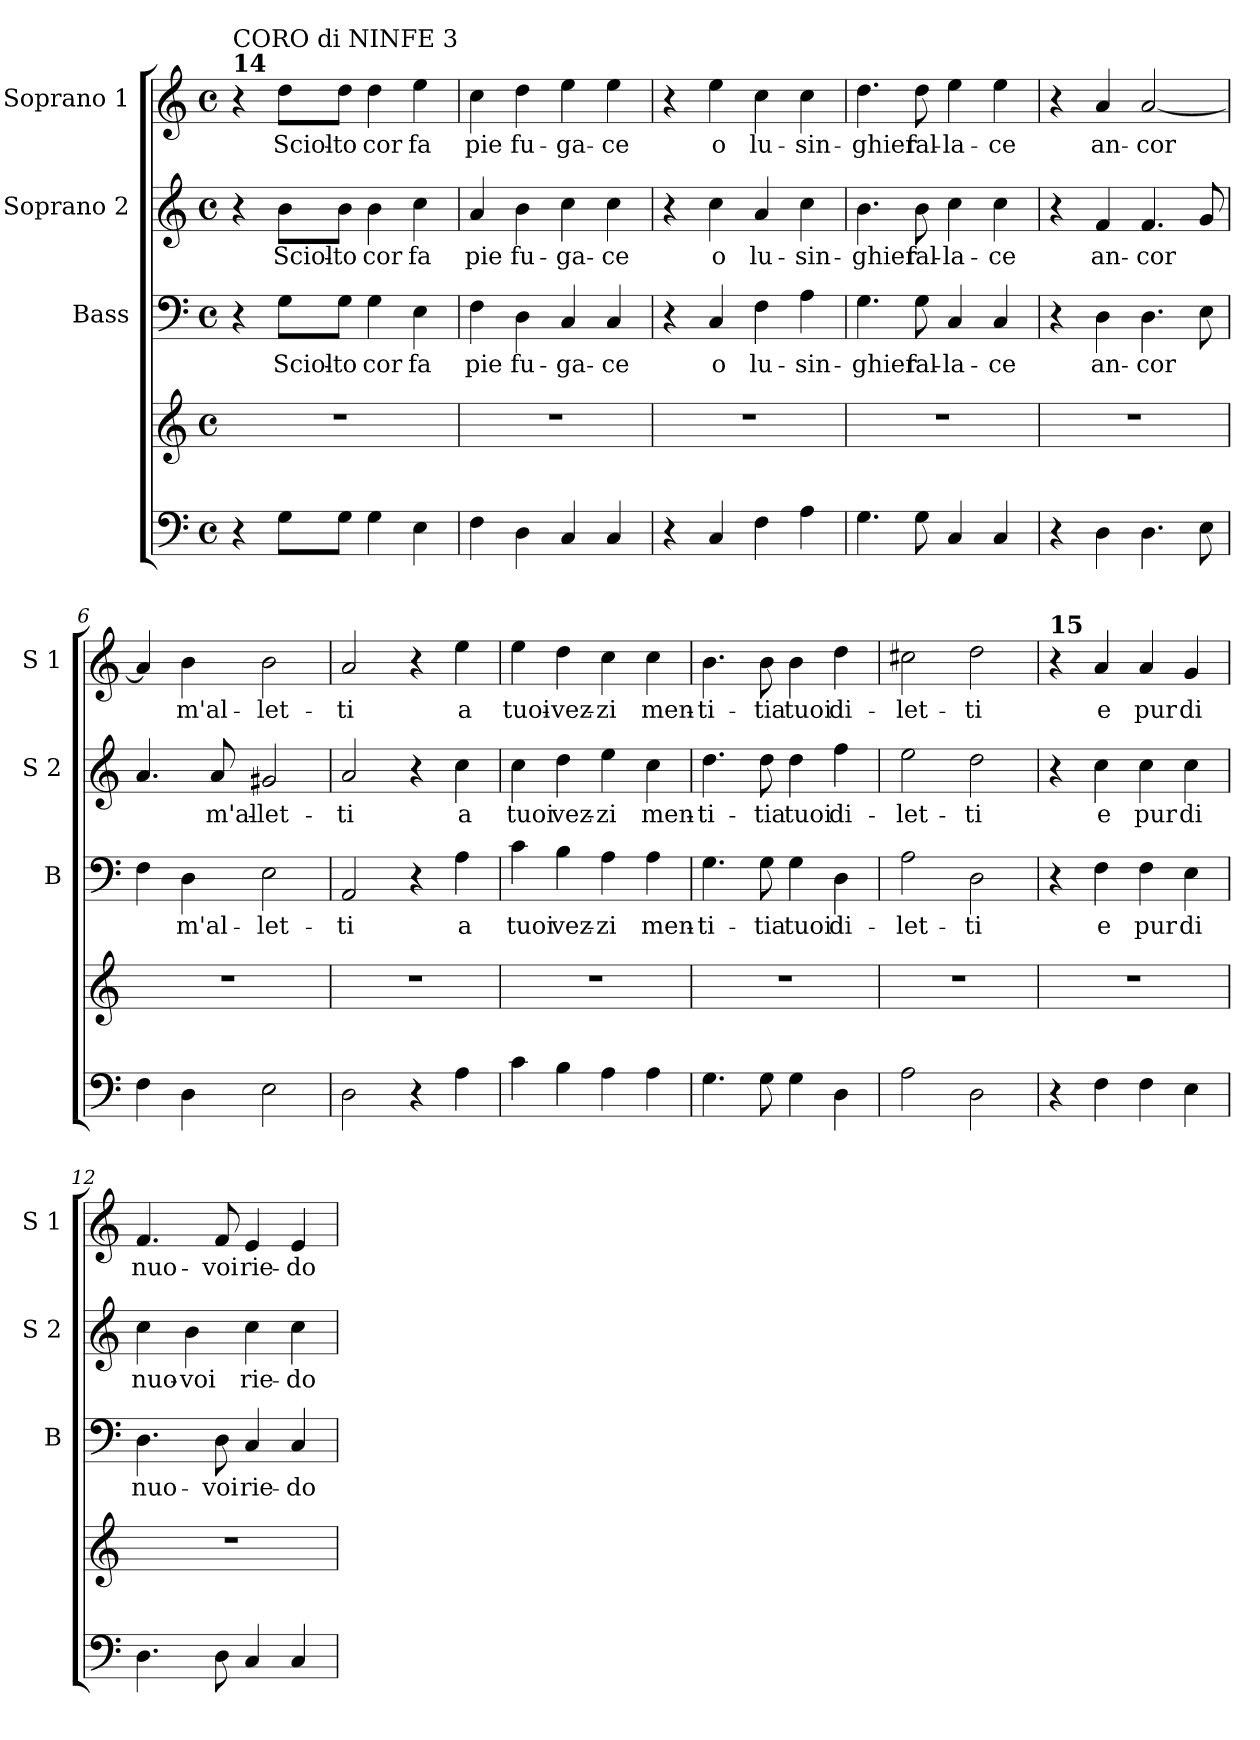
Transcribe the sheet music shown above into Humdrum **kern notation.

**kern	**kern	**kern	**text	**kern	**text	**kern	**text
*part4	*part4	*part3	*part3	*part2	*part2	*part1	*part1
*staff5	*staff4	*staff3	*staff3	*staff2	*staff2	*staff1	*staff1
*	*	*I"Bass	*	*I"Soprano 2	*	*I"Soprano 1	*
*	*	*I'B	*	*I'S 2	*	*I'S 1	*
*clefF4	*clefG2	*clefF4	*	*clefG2	*	*clefG2	*
*k[]	*k[]	*k[]	*	*k[]	*	*k[]	*
*C:	*C:	*C:	*	*C:	*	*C:	*
*M4/4	*M4/4	*M4/4	*	*M4/4	*	*M4/4	*
*met(c)	*met(c)	*met(c)	*	*met(c)	*	*met(c)	*
=1	=1	=1	=1	=1	=1	=1	=1
!	!	!	!	!	!	!LO:TX:a:B:t=14	!
!	!	!	!	!	!	!LO:TX:a:t=CORO di NINFE 3	!
4r	1r	4r	.	4r	.	4r	.
8G\L	.	8G\L	Sciol-	8b\L	Sciol-	8dd\L	Sciol-
8G\J	.	8G\J	-to	8b\J	-to	8dd\J	-to
4G\	.	4G\	cor	4b\	cor	4dd\	cor
4E\	.	4E\	fa	4cc\	fa	4ee\	fa
=2	=2	=2	=2	=2	=2	=2	=2
4F\	1r	4F\	pie	4a/	pie	4cc\	pie
4D\	.	4D\	fu-	4b\	fu-	4dd\	fu-
4C/	.	4C/	-ga-	4cc\	-ga-	4ee\	-ga-
4C/	.	4C/	-ce	4cc\	-ce	4ee\	-ce
=3	=3	=3	=3	=3	=3	=3	=3
4r	1r	4r	.	4r	.	4r	.
4C/	.	4C/	o	4cc\	o	4ee\	o
4F\	.	4F\	lu-	4a/	lu-	4cc\	lu-
4A\	.	4A\	-sin-	4cc\	-sin-	4cc\	-sin-
=4	=4	=4	=4	=4	=4	=4	=4
4.G\	1r	4.G\	-ghier	4.b\	-ghier	4.dd\	-ghier
8G\	.	8G\	fal-	8b\	fal-	8dd\	fal-
4C/	.	4C/	-la-	4cc\	-la-	4ee\	-la-
4C/	.	4C/	-ce	4cc\	-ce	4ee\	-ce
=5	=5	=5	=5	=5	=5	=5	=5
4r	1r	4r	.	4r	.	4r	.
4D\	.	4D\	an-	4f/	an-	4a/	an-
4.D\	.	4.D\	-cor	4.f/	-cor	[2a/	-cor
8E\	.	8E\	.	8g/	.	.	.
!!LO:LB:g=z
=6	=6	=6	=6	=6	=6	=6	=6
4F\	1r	4F\	.	4.a/	.	4a/]	.
4D\	.	4D\	m'al-	.	.	4b\	m'al-
.	.	.	.	8a/	m'al-	.	.
2E\	.	2E\	-let-	2g#X/	-let-	2b\	-let-
=7	=7	=7	=7	=7	=7	=7	=7
2D\	1r	2AA/	-ti	2a/	-ti	2a/	-ti
4r	.	4r	.	4r	.	4r	.
4A\	.	4A\	a	4cc\	a	4ee\	a
=8	=8	=8	=8	=8	=8	=8	=8
4c\	1r	4c\	tuoi	4cc\	tuoi	4ee\	tuoi-
4B\	.	4B\	vez-	4dd\	vez-	4dd\	-vez-
4A\	.	4A\	-zi	4ee\	-zi	4cc\	-zi
4A\	.	4A\	men-	4cc\	men-	4cc\	men-
=9	=9	=9	=9	=9	=9	=9	=9
4.G\	1r	4.G\	-ti-	4.dd\	-ti-	4.b\	-ti-
8G\	.	8G\	-tia	8dd\	-tia	8b\	-tia
4G\	.	4G\	tuoi	4dd\	tuoi	4b\	tuoi
4D\	.	4D\	di-	4ff\	di-	4dd\	di-
=10	=10	=10	=10	=10	=10	=10	=10
2A\	1r	2A\	-let-	2ee\	-let-	2cc#X\	-let-
2D\	.	2D\	-ti	2dd\	-ti	2dd\	-ti
!!LO:PB:g=z
=11	=11	=11	=11	=11	=11	=11	=11
!	!	!	!	!	!	!LO:TX:a:B:t=15	!
4r	1r	4r	.	4r	.	4r	.
4F\	.	4F\	e	4cc\	e	4a/	e
4F\	.	4F\	pur	4cc\	pur	4a/	pur
4E\	.	4E\	di	4cc\	di	4g/	di
=12	=12	=12	=12	=12	=12	=12	=12
4.D\	1r	4.D\	nuo-	4cc\	nuo-	4.f/	nuo-
.	.	.	.	4b\	-voi	.	.
8D\	.	8D\	-voi	.	.	8f/	-voi
4C/	.	4C/	rie-	4cc\	rie-	4e/	rie-
4C/	.	4C/	-do	4cc\	-do	4e/	-do
=	=	=	=	=	=	=	=
*-	*-	*-	*-	*-	*-	*-	*-
